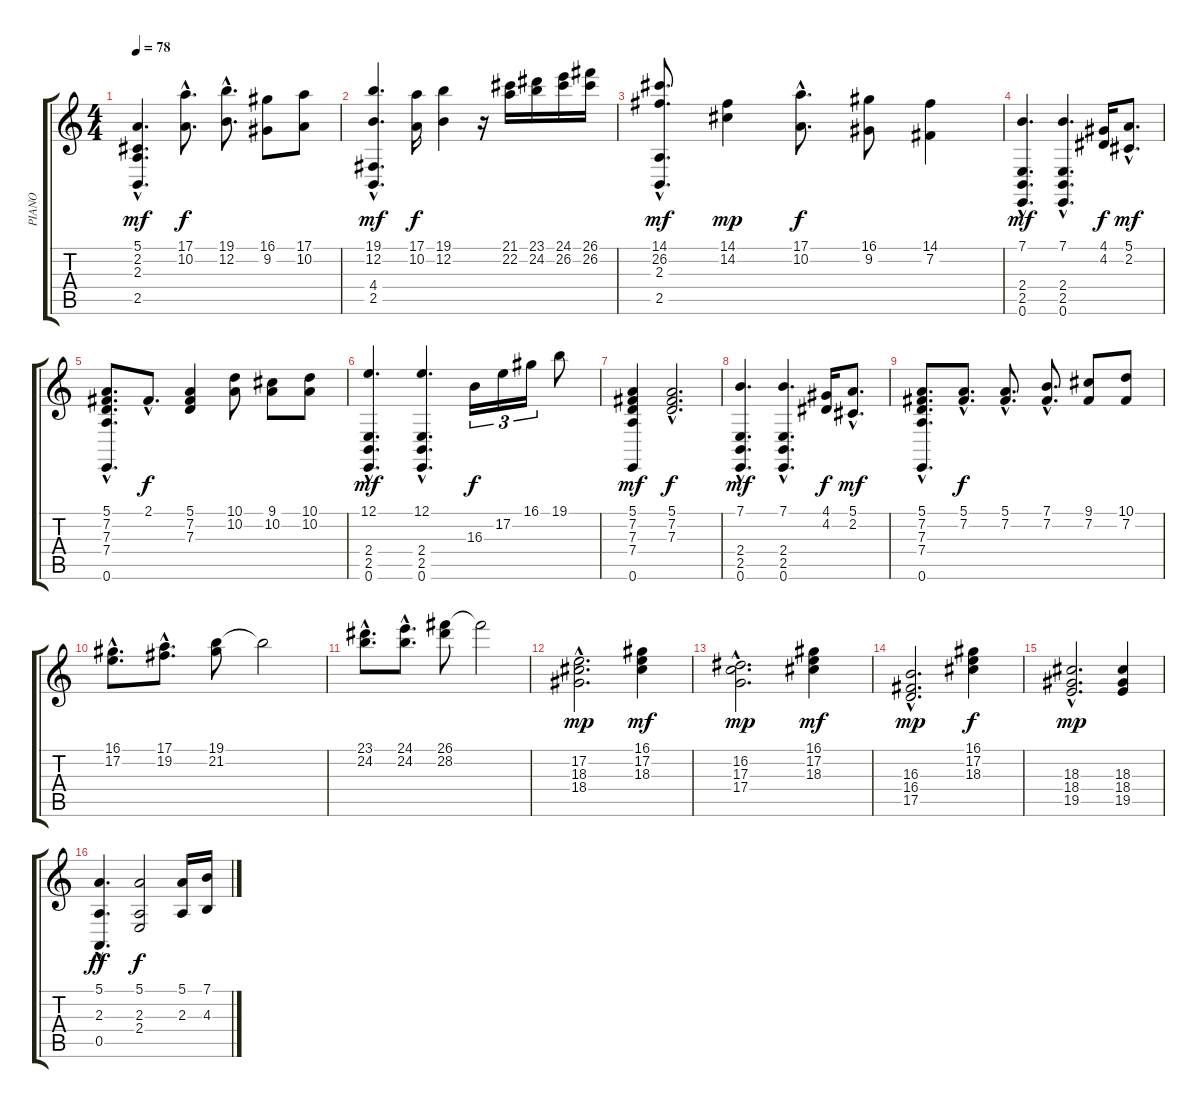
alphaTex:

\track ("PIANO" "PIANO") {instrument acousticgrandpiano}
\staff {score tabs}
\tuning (E4 B3 G3 D3 A2 E2) {hide}
\ts (4 4)
\tempo 78
\clef g2
\ks c
(5.1{hac} 2.2 2.3{hac} 2.5{hac}).4{d dy mf} (17.1{hac} 10.2{hac}).8{d dy f} (19.1{hac} 12.2{hac}).8{d} (16.1 9.2).8 (17.1 10.2).8 |
(19.1{hac} 12.2{hac} 4.4{hac} 2.5{hac}).4{d dy mf} (17.1 10.2).16{dy f} (19.1 12.2).4 r.16 (21.1 22.2).16 (23.1 24.2).16 (24.1 26.2).16 (26.1 26.2).16 |
(14.1{hac} 26.2{hac} 2.3{hac} 2.5{hac}).8{d dy mf} (14.1 14.2).4{dy mp} (17.1{hac} 10.2{hac}).8{d dy f} (16.1 9.2).8 (14.1 7.2).4 |
(7.1{hac} 2.4{hac} 2.5{hac} 0.6{hac}).4{d dy mf} (7.1{hac} 2.4{hac} 2.5 0.6{hac}).4{d} (4.1 4.2).16{dy f} (5.1{hac} 2.2{hac}).8{d dy mf} |
(5.1{hac} 7.2{hac} 7.3{hac} 7.4{hac} 0.6{hac}).8{d} 2.1{hac}.8{d dy f} (5.1 7.2 7.3).4 (10.1 10.2).8 (9.1 10.2).8 (10.1 10.2).8 |
(12.1{hac} 2.4{hac} 2.5{hac} 0.6{hac}).4{d dy mf} (12.1{hac} 2.4{hac} 2.5 0.6{hac}).4{d} 16.3.16{tu (3 2) dy f} 17.2.16{tu (3 2)} 16.1.16{tu (3 2)} 19.1.8 |
(5.1 7.2 7.3 7.4 0.6).4{dy mf} (5.1{hac} 7.2{hac} 7.3{hac}).2{d dy f} |
(7.1{hac} 2.4{hac} 2.5{hac} 0.6{hac}).4{d dy mf} (7.1{hac} 2.4{hac} 2.5 0.6{hac}).4{d} (4.1 4.2).16{dy f} (5.1{hac} 2.2{hac}).8{d dy mf} |
(5.1{hac} 7.2{hac} 7.3{hac} 7.4{hac} 0.6{hac}).8{d} (5.1{hac} 7.2{hac}).8{d dy f} (5.1{hac} 7.2{hac}).8{d} (7.1{hac} 7.2{hac}).8{d} (9.1 7.2).8 (10.1 7.2).8 |
(16.1{hac} 17.2{hac}).8{d} (17.1{hac} 19.2{hac}).8{d} (19.1 21.2).8 19.1{t}.2 |
(23.1{hac} 24.2{hac}).8{d} (24.1{hac} 24.2{hac}).8{d} (26.1 28.2).8 26.1{t}.2 |
(17.2{hac} 18.3{hac} 18.4{hac}).2{d dy mp} (16.1 17.2 18.3).4{dy mf} |
(16.2{hac} 17.3{hac} 17.4{hac}).2{d dy mp} (16.1 17.2 18.3).4{dy mf} |
(16.3{hac} 16.4{hac} 17.5{hac}).2{d dy mp} (16.1 17.2 18.3).4{dy f} |
(18.3{hac} 18.4{hac} 19.5{hac}).2{d dy mp} (18.3 18.4 19.5).4 |
(5.1{hac} 2.3{hac} 0.5{hac}).4{d dy ff} (5.1 2.3 2.4).2{dy f} (5.1 2.3).16 (7.1 4.3).16
